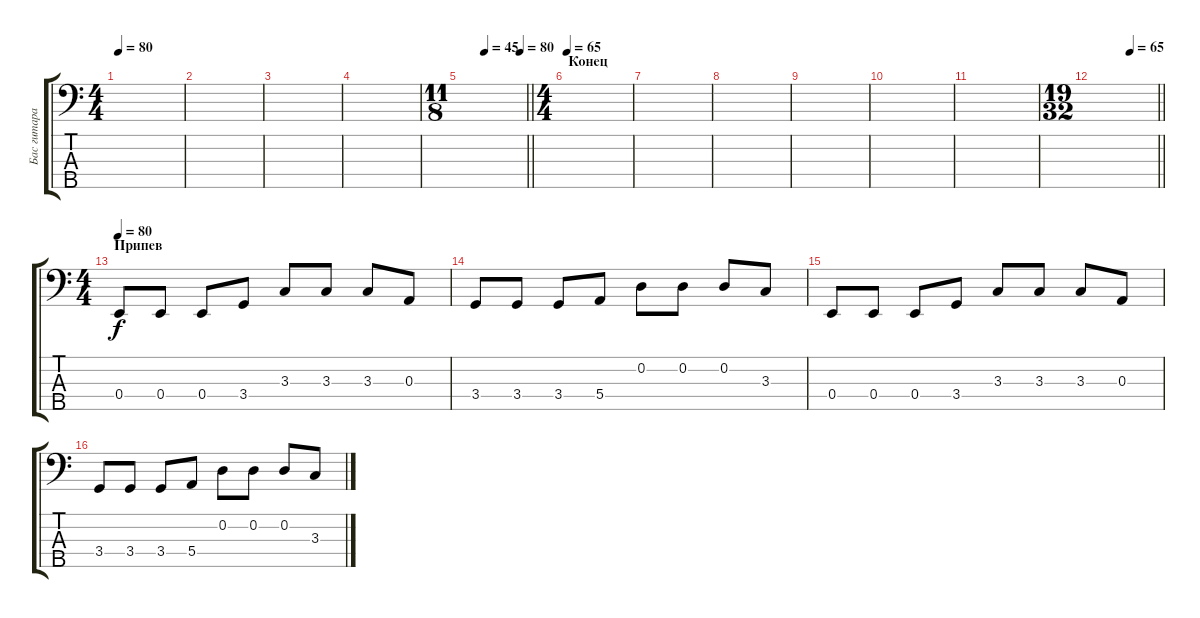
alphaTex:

\track ("Бас гитара" "Бас гитара") {instrument electricbassfinger}
\staff {score tabs}
\tuning (G2 D2 A1 E1 B0) {hide}
\ts (4 4)
\tempo 80
\clef f4
\ks c
|
|
|
|
\ts (11 8)
\tempo (45 0.36363636363636365)
\tempo (80 0.9090909090909091)
\barLineRight lightlight
|
\ts (4 4)
\section ("" "Конец")
\tempo 65
|
|
|
|
|
|
\ts (19 32)
\tempo (65 0.5789473684210527)
\barLineRight lightlight
|
\ts (4 4)
\section ("" "Припев")
\tempo 80
0.4.8 0.4.8 0.4.8 3.4.8 3.3.8 3.3.8 3.3.8 0.3.8 |
3.4.8 3.4.8 3.4.8 5.4.8 0.2.8 0.2.8 0.2.8 3.3.8 |
0.4.8 0.4.8 0.4.8 3.4.8 3.3.8 3.3.8 3.3.8 0.3.8 |
3.4.8 3.4.8 3.4.8 5.4.8 0.2.8 0.2.8 0.2.8 3.3.8
